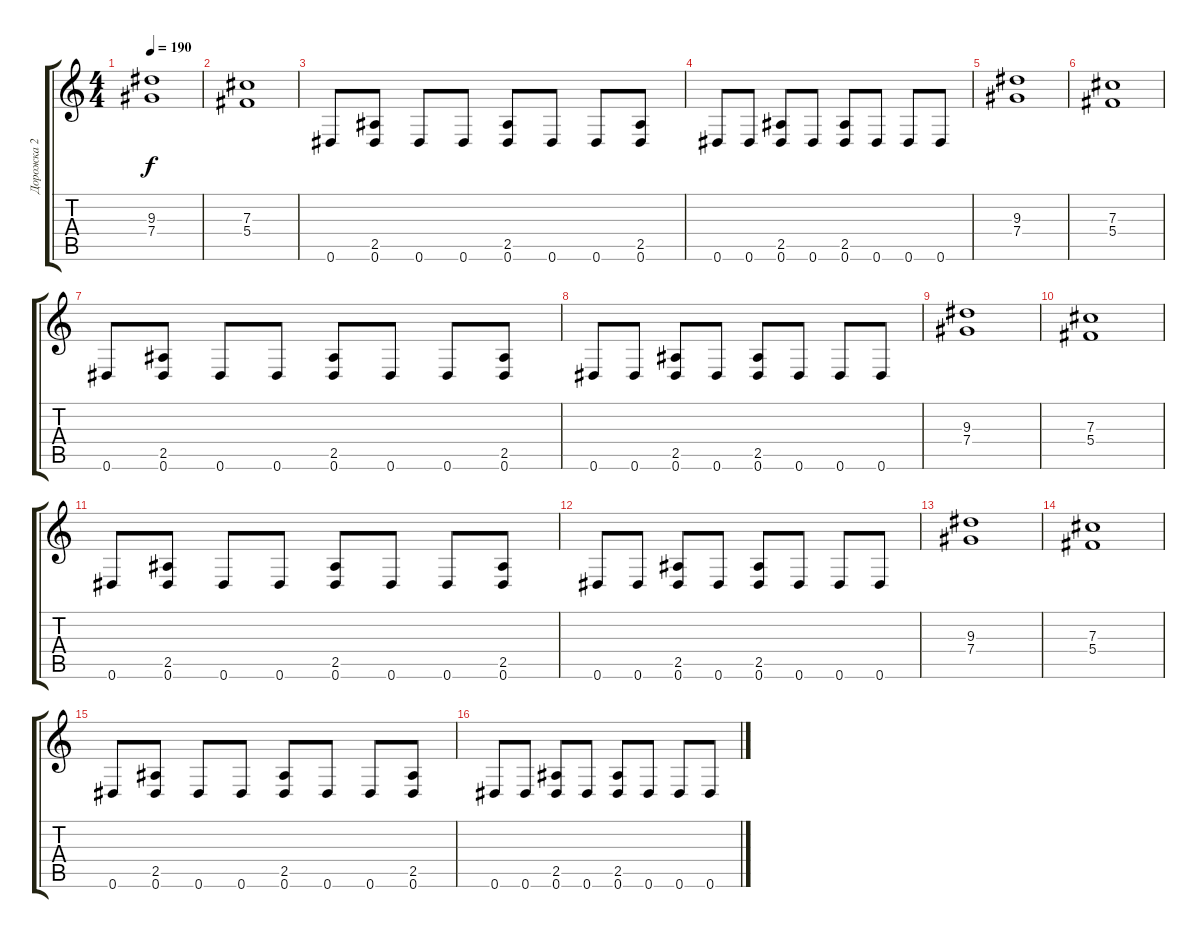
\track ("Дорожка 2" "Дорожка 2") {instrument distortionguitar}
\staff {score tabs}
\tuning (Eb4 Bb3 Gb3 Db3 Ab2 Eb2) {hide}
\ts (4 4)
\tempo 190
\clef g2
\ks c
(9.3 7.4).1{dy f} |
(7.3 5.4).1 |
0.6.8 (2.5 0.6).8 0.6.8 0.6.8 (2.5 0.6).8 0.6.8 0.6.8 (2.5 0.6).8 |
0.6.8 0.6.8 (2.5 0.6).8 0.6.8 (2.5 0.6).8 0.6.8 0.6.8 0.6.8 |
(9.3 7.4).1 |
(7.3 5.4).1 |
0.6.8 (2.5 0.6).8 0.6.8 0.6.8 (2.5 0.6).8 0.6.8 0.6.8 (2.5 0.6).8 |
0.6.8 0.6.8 (2.5 0.6).8 0.6.8 (2.5 0.6).8 0.6.8 0.6.8 0.6.8 |
(9.3 7.4).1 |
(7.3 5.4).1 |
0.6.8 (2.5 0.6).8 0.6.8 0.6.8 (2.5 0.6).8 0.6.8 0.6.8 (2.5 0.6).8 |
0.6.8 0.6.8 (2.5 0.6).8 0.6.8 (2.5 0.6).8 0.6.8 0.6.8 0.6.8 |
(9.3 7.4).1 |
(7.3 5.4).1 |
0.6.8 (2.5 0.6).8 0.6.8 0.6.8 (2.5 0.6).8 0.6.8 0.6.8 (2.5 0.6).8 |
0.6.8 0.6.8 (2.5 0.6).8 0.6.8 (2.5 0.6).8 0.6.8 0.6.8 0.6.8
